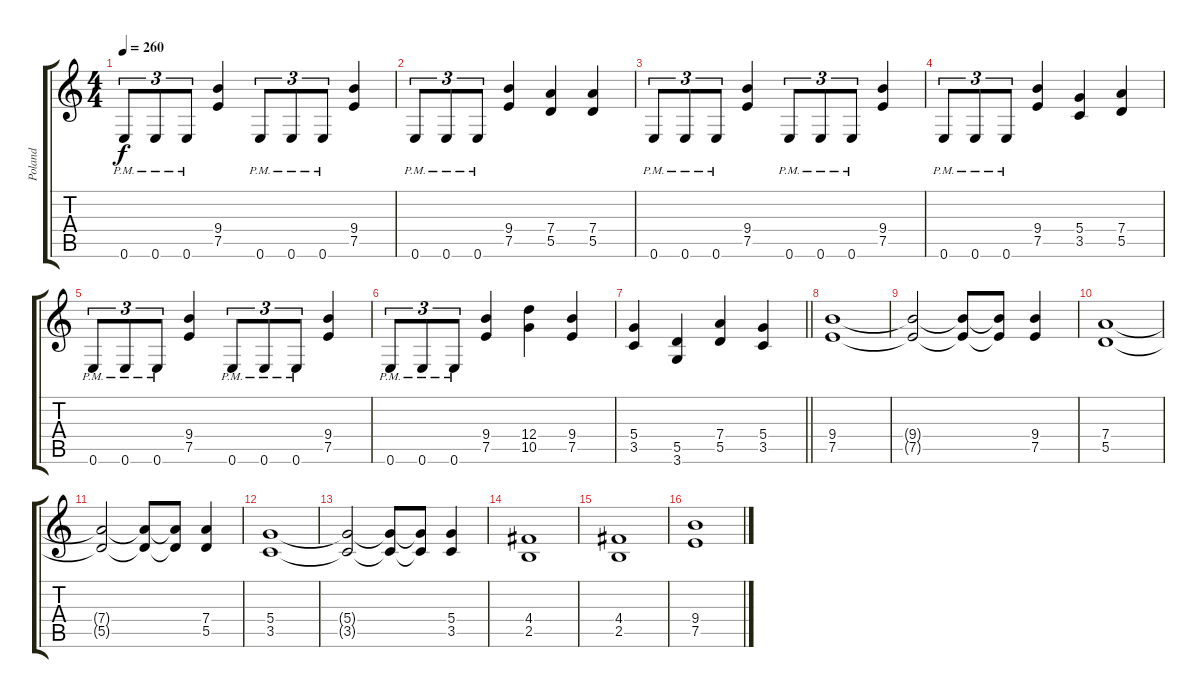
\track ("Poland" "Poland") {instrument distortionguitar}
\staff {score tabs}
\tuning (E4 B3 G3 D3 A2 E2) {hide}
\ts (4 4)
\tempo 260
\clef g2
\ks c
0.6{pm}.8{tu (3 2) dy f} 0.6{pm}.8{tu (3 2)} 0.6{pm}.8{tu (3 2)} (9.4 7.5).4 0.6{pm}.8{tu (3 2)} 0.6{pm}.8{tu (3 2)} 0.6{pm}.8{tu (3 2)} (9.4 7.5).4 |
0.6{pm}.8{tu (3 2)} 0.6{pm}.8{tu (3 2)} 0.6{pm}.8{tu (3 2)} (9.4 7.5).4 (7.4 5.5).4 (7.4 5.5).4 |
0.6{pm}.8{tu (3 2)} 0.6{pm}.8{tu (3 2)} 0.6{pm}.8{tu (3 2)} (9.4 7.5).4 0.6{pm}.8{tu (3 2)} 0.6{pm}.8{tu (3 2)} 0.6{pm}.8{tu (3 2)} (9.4 7.5).4 |
0.6{pm}.8{tu (3 2)} 0.6{pm}.8{tu (3 2)} 0.6{pm}.8{tu (3 2)} (9.4 7.5).4 (5.4 3.5).4 (7.4 5.5).4 |
0.6{pm}.8{tu (3 2)} 0.6{pm}.8{tu (3 2)} 0.6{pm}.8{tu (3 2)} (9.4 7.5).4 0.6{pm}.8{tu (3 2)} 0.6{pm}.8{tu (3 2)} 0.6{pm}.8{tu (3 2)} (9.4 7.5).4 |
0.6{pm}.8{tu (3 2)} 0.6{pm}.8{tu (3 2)} 0.6{pm}.8{tu (3 2)} (9.4 7.5).4 (12.4 10.5).4 (9.4 7.5).4 |
\barLineRight lightlight
(5.4 3.5).4 (5.5 3.6).4 (7.4 5.5).4 (5.4 3.5).4 |
(9.4 7.5).1 |
(9.4{t} 7.5{t}).2 (9.4{t} 7.5{t}).8 (9.4{t} 7.5{t}).8 (9.4 7.5).4 |
(7.4 5.5).1 |
(7.4{t} 5.5{t}).2 (7.4{t} 5.5{t}).8 (7.4{t} 5.5{t}).8 (7.4 5.5).4 |
(5.4 3.5).1 |
(5.4{t} 3.5{t}).2 (5.4{t} 3.5{t}).8 (5.4{t} 3.5{t}).8 (5.4 3.5).4 |
(4.4 2.5).1 |
(4.4 2.5).1 |
(9.4 7.5).1
